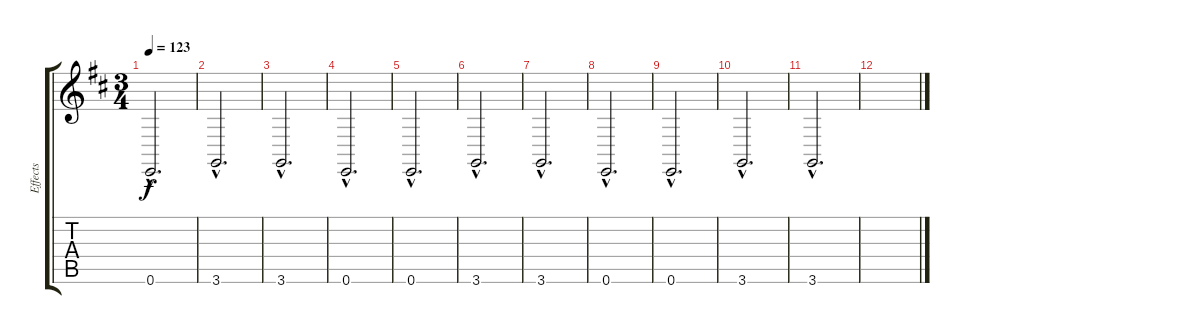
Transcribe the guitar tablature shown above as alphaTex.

\track ("Effects" "Effects") {instrument lead2sawtooth}
\staff {score tabs}
\tuning (E4 B3 G3 D3 A2 E2) {hide}
\ts (3 4)
\tempo 123
\clef g2
\ks d
0.6{hac}.2{d dy f} |
3.6{hac}.2{d} |
3.6{hac}.2{d} |
\section ("" "")
0.6{hac}.2{d} |
0.6{hac}.2{d} |
3.6{hac}.2{d} |
3.6{hac}.2{d} |
\section ("" "")
0.6{hac}.2{d} |
0.6{hac}.2{d} |
3.6{hac}.2{d} |
3.6{hac}.2{d} |
\section ("" "")
